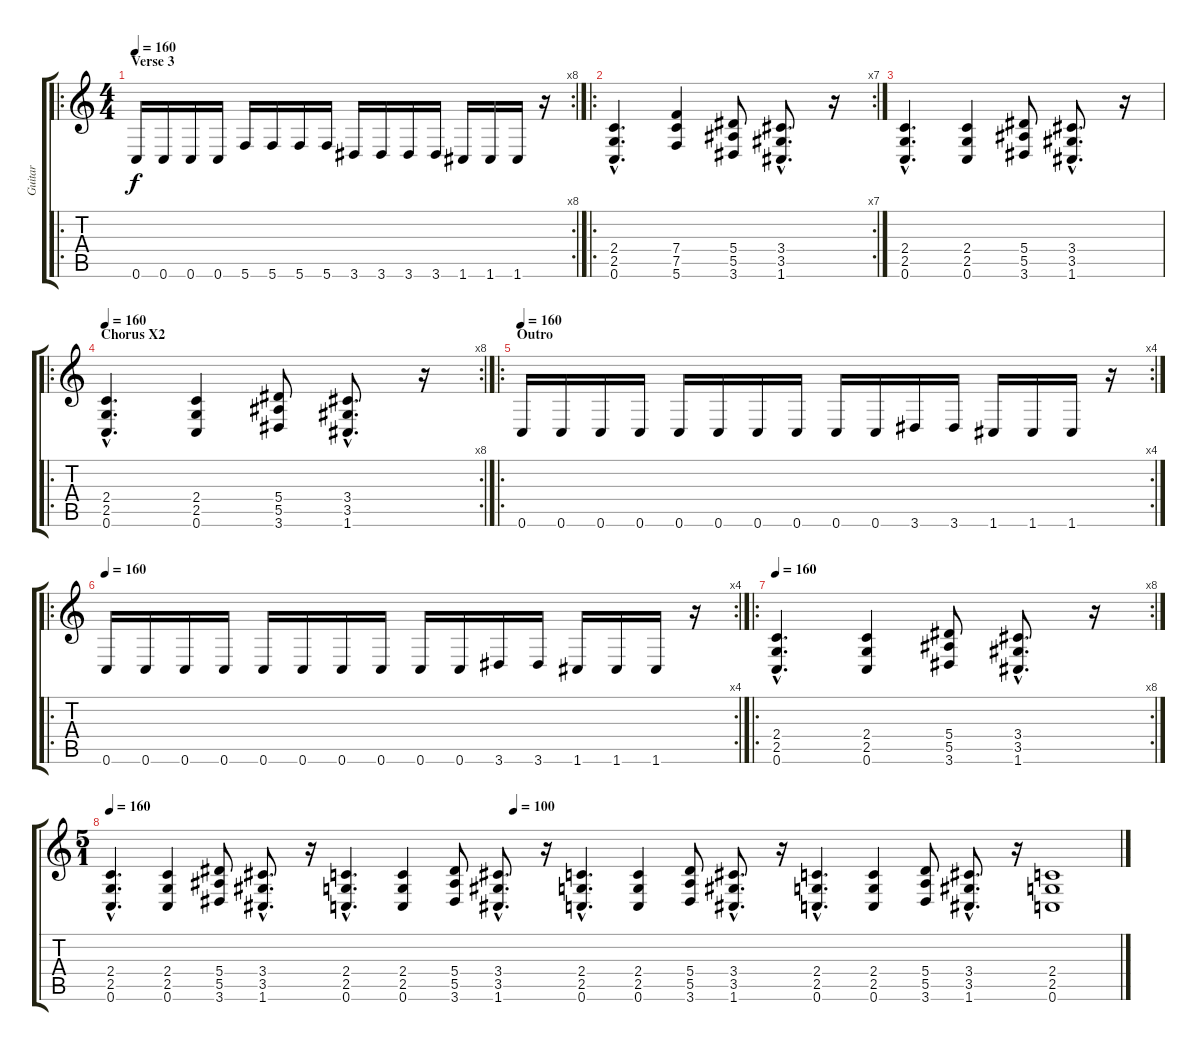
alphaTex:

\track ("Guitar" "Guitar") {instrument overdrivenguitar}
\staff {score tabs}
\tuning (C4 G3 Eb3 Bb2 F2 C2) {hide}
\ro
\rc 8
\ts (4 4)
\section ("" "Verse 3")
\tempo 160
\clef g2
\ks c
0.6.16{dy f instrument overdrivenguitar} 0.6.16 0.6.16 0.6.16 5.6.16 5.6.16 5.6.16 5.6.16 3.6.16 3.6.16 3.6.16 3.6.16 1.6.16 1.6.16 1.6.16 r.16 |
\ro
\rc 7
(2.4{hac} 2.5{hac} 0.6{hac}).4{d} (7.4 7.5 5.6).4 (5.4 5.5 3.6).8 (3.4{hac} 3.5{hac} 1.6{hac}).8{d} r.16 |
(2.4{hac} 2.5{hac} 0.6{hac}).4{d} (2.4 2.5 0.6).4 (5.4 5.5 3.6).8 (3.4{hac} 3.5{hac} 1.6{hac}).8{d} r.16 |
\ro
\rc 8
\section ("" "Chorus X2")
\tempo 160
(2.4{hac} 2.5{hac} 0.6{hac}).4{d} (2.4 2.5 0.6).4 (5.4 5.5 3.6).8 (3.4{hac} 3.5{hac} 1.6{hac}).8{d} r.16 |
\ro
\rc 4
\section ("" "Outro")
\tempo 160
0.6.16 0.6.16 0.6.16 0.6.16 0.6.16 0.6.16 0.6.16 0.6.16 0.6.16 0.6.16 3.6.16 3.6.16 1.6.16 1.6.16 1.6.16 r.16 |
\ro
\rc 4
\tempo 160
0.6.16 0.6.16 0.6.16 0.6.16 0.6.16 0.6.16 0.6.16 0.6.16 0.6.16 0.6.16 3.6.16 3.6.16 1.6.16 1.6.16 1.6.16 r.16 |
\ro
\rc 8
\tempo 160
(2.4{hac} 2.5{hac} 0.6{hac}).4{d} (2.4 2.5 0.6).4 (5.4 5.5 3.6).8 (3.4{hac} 3.5{hac} 1.6{hac}).8{d} r.16 |
\ts (5 1)
\tempo 160
\tempo (100 0.4)
(2.4{hac} 2.5{hac} 0.6{hac}).4{d} (2.4 2.5 0.6).4 (5.4 5.5 3.6).8 (3.4{hac} 3.5{hac} 1.6{hac}).8{d} r.16 (2.4{hac} 2.5{hac} 0.6{hac}).4{d} (2.4 2.5 0.6).4 (5.4 5.5 3.6).8 (3.4{hac} 3.5{hac} 1.6{hac}).8{d} r.16 (2.4{hac} 2.5{hac} 0.6{hac}).4{d} (2.4 2.5 0.6).4 (5.4 5.5 3.6).8 (3.4{hac} 3.5{hac} 1.6{hac}).8{d} r.16 (2.4{hac} 2.5{hac} 0.6{hac}).4{d} (2.4 2.5 0.6).4 (5.4 5.5 3.6).8 (3.4{hac} 3.5{hac} 1.6{hac}).8{d} r.16 (2.4 2.5 0.6).1
